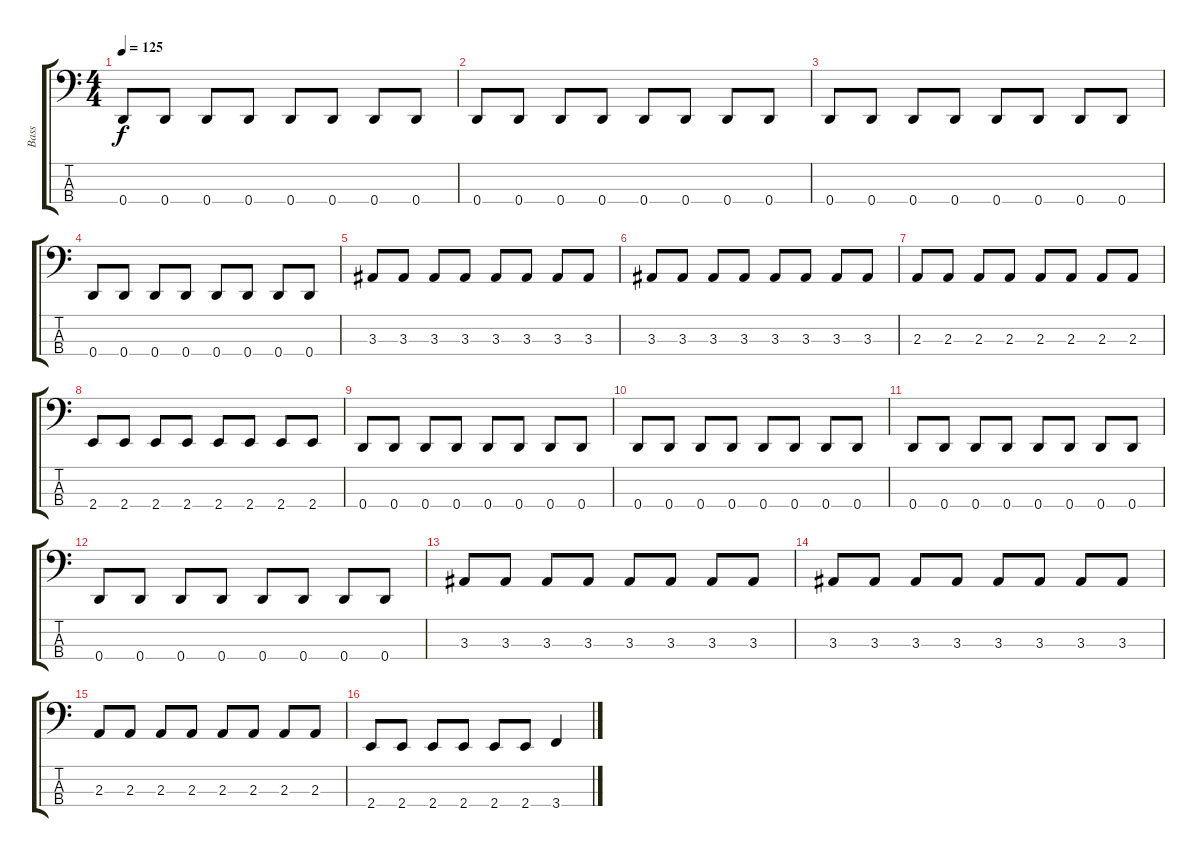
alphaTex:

\track ("Bass" "Bass") {instrument electricbassfinger}
\staff {score tabs}
\tuning (F2 C2 G1 D1) {hide}
\ts (4 4)
\tempo 125
\clef f4
\ks c
0.4.8{dy f} 0.4.8 0.4.8 0.4.8 0.4.8 0.4.8 0.4.8 0.4.8 |
0.4.8 0.4.8 0.4.8 0.4.8 0.4.8 0.4.8 0.4.8 0.4.8 |
0.4.8 0.4.8 0.4.8 0.4.8 0.4.8 0.4.8 0.4.8 0.4.8 |
0.4.8 0.4.8 0.4.8 0.4.8 0.4.8 0.4.8 0.4.8 0.4.8 |
3.3.8 3.3.8 3.3.8 3.3.8 3.3.8 3.3.8 3.3.8 3.3.8 |
3.3.8 3.3.8 3.3.8 3.3.8 3.3.8 3.3.8 3.3.8 3.3.8 |
2.3.8 2.3.8 2.3.8 2.3.8 2.3.8 2.3.8 2.3.8 2.3.8 |
2.4.8 2.4.8 2.4.8 2.4.8 2.4.8 2.4.8 2.4.8 2.4.8 |
0.4.8 0.4.8 0.4.8 0.4.8 0.4.8 0.4.8 0.4.8 0.4.8 |
0.4.8 0.4.8 0.4.8 0.4.8 0.4.8 0.4.8 0.4.8 0.4.8 |
0.4.8 0.4.8 0.4.8 0.4.8 0.4.8 0.4.8 0.4.8 0.4.8 |
0.4.8 0.4.8 0.4.8 0.4.8 0.4.8 0.4.8 0.4.8 0.4.8 |
3.3.8 3.3.8 3.3.8 3.3.8 3.3.8 3.3.8 3.3.8 3.3.8 |
3.3.8 3.3.8 3.3.8 3.3.8 3.3.8 3.3.8 3.3.8 3.3.8 |
2.3.8 2.3.8 2.3.8 2.3.8 2.3.8 2.3.8 2.3.8 2.3.8 |
2.4.8 2.4.8 2.4.8 2.4.8 2.4.8 2.4.8 3.4.4
